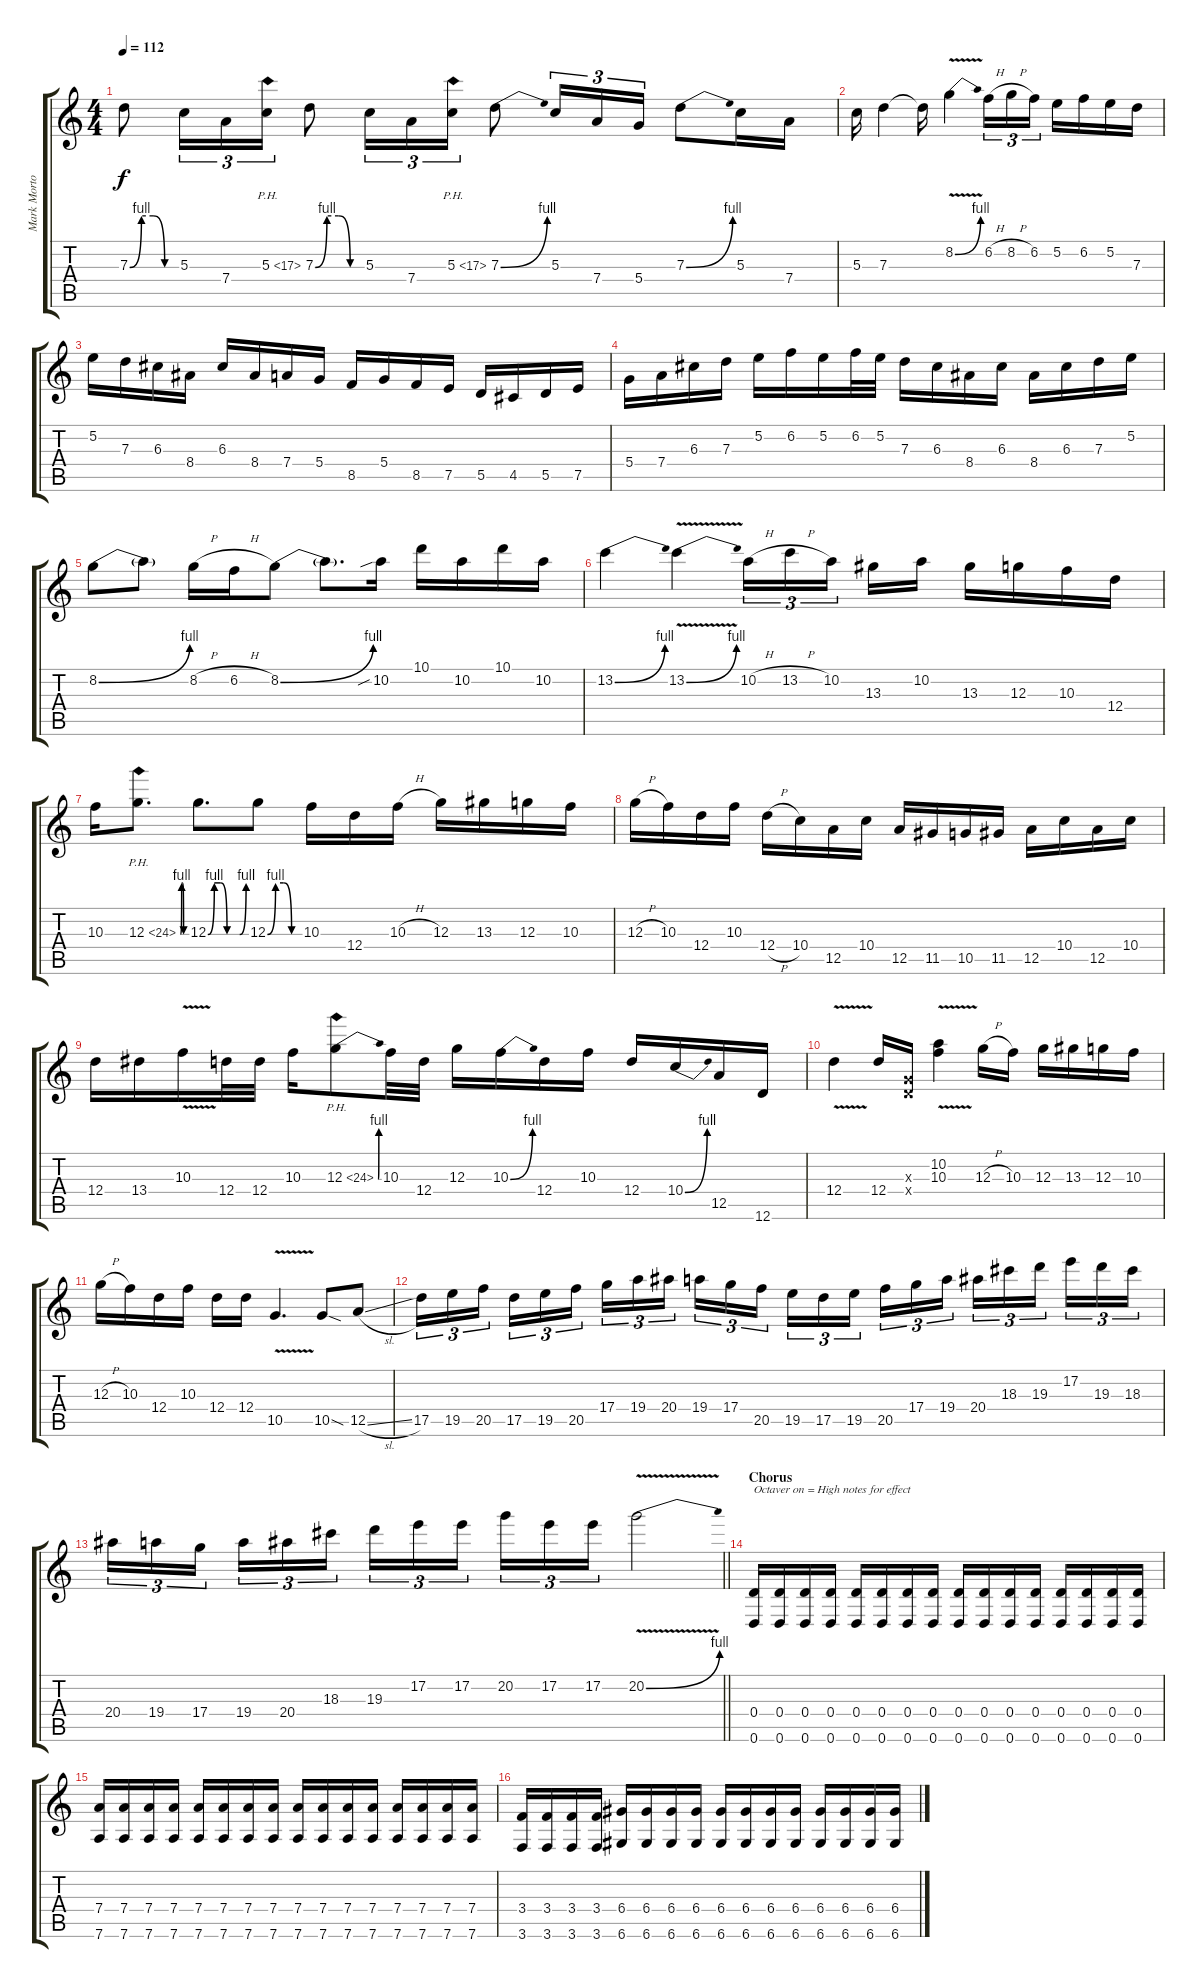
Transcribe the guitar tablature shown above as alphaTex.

\track ("Mark Morton" "Mark Morto") {instrument distortionguitar}
\staff {score tabs}
\tuning (E4 B3 G3 D3 A2 D2) {hide}
\ts (4 4)
\tempo 112
\clef g2
\ks c
7.3{be (custom 0 0 15 4 30 4 45 0 60 0)}.8{dy f} 5.3.16{tu (3 2)} 7.4.16{tu (3 2)} 5.3{ph 12}.16{tu (3 2)} 7.3{be (custom 0 0 15 4 30 4 45 0 60 0)}.8 5.3.16{tu (3 2)} 7.4.16{tu (3 2)} 5.3{ph 12}.16{tu (3 2)} 7.3{be (bend 0 0 60 4)}.8 5.3.16{tu (3 2)} 7.4.16{tu (3 2)} 5.4.16{tu (3 2)} 7.3{be (bend 0 0 60 4)}.8 5.3.16 7.4.16 |
5.3.16 7.3.4 7.3{t}.16 8.2{be (bend 0 0 60 4) v}.4 6.2{h}.16{tu (3 2)} 8.2{h}.16{tu (3 2)} 6.2.16{tu (3 2)} 5.2.16 6.2.16 5.2.16 7.3.16 |
5.2.16 7.3.16 6.3.16 8.4.16 6.3.16 8.4.16 7.4.16 5.4.16 8.5.16 5.4.16 8.5.16 7.5.16 5.5.16 4.5.16 5.5.16 7.5.16 |
5.4.16 7.4.16 6.3.16 7.3.16 5.2.16 6.2.16 5.2.16 6.2.32 5.2.32 7.3.16 6.3.16 8.4.16 6.3.16 8.4.16 6.3.16 7.3.16 5.2.16 |
8.2{be (bend 0 0 60 4)}.8 8.2{t}.8 8.2{h}.16 6.2{h}.16 8.2{be (bend 0 0 60 4)}.8 8.2{t}.8{d} 10.2{sib}.16 10.1.16 10.2.16 10.1.16 10.2.16 |
13.2{be (bend 0 0 60 4)}.4 13.2{be (bend 0 0 60 4) v}.4 10.2{h}.16{tu (3 2)} 13.2{h}.16{tu (3 2)} 10.2.16{tu (3 2) beam splitsecondary} 13.3.16 10.2.16 13.3.16 12.3.16 10.3.16 12.4.16 |
10.3.16 12.3{be (custom 0 0 10 4 20 4 30 0 60 0) ph 12}.8{d} 12.3{be (custom 0 0 10 4 20 4 30 0 40 0 50 0 60 4)}.8{d} 12.3{be (custom 0 0 15 4 30 4 45 0 60 0)}.8 10.3.16 12.4.16 10.3{h}.16 12.3.16 13.3.16 12.3.16 10.3.16 |
12.3{h}.16 10.3.16 12.4.16 10.3.16 12.4{h}.16 10.4.16 12.5.16 10.4.16 12.5.16 11.5.16 10.5.16 11.5.16 12.5.16 10.4.16 12.5.16 10.4.16 |
12.4.16 13.4.16 10.3{v}.16 12.4.32 12.4.32 10.3.16 12.3{be (bend 0 0 60 4) ph 12}.8 10.3.32 12.4.32 12.3.16 10.3{be (bend 0 0 60 4)}.16 12.4.16 10.3.16 12.4.16 10.4{be (bend 0 0 60 4)}.16 12.5.16 12.6.16 |
12.4{v}.4 12.4.16 (0.3{x} 0.4{x}).16 (10.2 10.3{v}).4 12.3{h}.16 10.3.16 12.3.16 13.3.16 12.3.16 10.3.16 |
12.3{h}.16 10.3.16 12.4.16 10.3.16 12.4.16 12.4.16 10.5{v}.4{d} 10.5{sod}.8 12.5{sl}.8 |
17.5.16{tu (3 2)} 19.5.16{tu (3 2)} 20.5.16{tu (3 2) beam splitsecondary} 17.5.16{tu (3 2)} 19.5.16{tu (3 2)} 20.5.16{tu (3 2)} 17.4.16{tu (3 2)} 19.4.16{tu (3 2)} 20.4.16{tu (3 2) beam splitsecondary} 19.4.16{tu (3 2)} 17.4.16{tu (3 2)} 20.5.16{tu (3 2)} 19.5.16{tu (3 2)} 17.5.16{tu (3 2)} 19.5.16{tu (3 2) beam splitsecondary} 20.5.16{tu (3 2)} 17.4.16{tu (3 2)} 19.4.16{tu (3 2)} 20.4.16{tu (3 2)} 18.3.16{tu (3 2)} 19.3.16{tu (3 2) beam splitsecondary} 17.2.16{tu (3 2)} 19.3.16{tu (3 2)} 18.3.16{tu (3 2)} |
\barLineRight lightlight
20.4.16{tu (3 2)} 19.4.16{tu (3 2)} 17.4.16{tu (3 2) beam splitsecondary} 19.4.16{tu (3 2)} 20.4.16{tu (3 2)} 18.3.16{tu (3 2)} 19.3.16{tu (3 2)} 17.2.16{tu (3 2)} 17.2.16{tu (3 2) beam splitsecondary} 20.2.16{tu (3 2)} 17.2.16{tu (3 2)} 17.2.16{tu (3 2)} 20.2{be (bend 0 0 60 4) v}.2 |
\section ("" "Chorus")
(0.4 0.6).16{txt "Octaver on = High notes for effect"} (0.4 0.6).16 (0.4 0.6).16 (0.4 0.6).16 (0.4 0.6).16 (0.4 0.6).16 (0.4 0.6).16 (0.4 0.6).16 (0.4 0.6).16 (0.4 0.6).16 (0.4 0.6).16 (0.4 0.6).16 (0.4 0.6).16 (0.4 0.6).16 (0.4 0.6).16 (0.4 0.6).16 |
(7.4 7.6).16 (7.4 7.6).16 (7.4 7.6).16 (7.4 7.6).16 (7.4 7.6).16 (7.4 7.6).16 (7.4 7.6).16 (7.4 7.6).16 (7.4 7.6).16 (7.4 7.6).16 (7.4 7.6).16 (7.4 7.6).16 (7.4 7.6).16 (7.4 7.6).16 (7.4 7.6).16 (7.4 7.6).16 |
(3.4 3.6).16 (3.4 3.6).16 (3.4 3.6).16 (3.4 3.6).16 (6.4 6.6).16 (6.4 6.6).16 (6.4 6.6).16 (6.4 6.6).16 (6.4 6.6).16 (6.4 6.6).16 (6.4 6.6).16 (6.4 6.6).16 (6.4 6.6).16 (6.4 6.6).16 (6.4 6.6).16 (6.4 6.6).16
